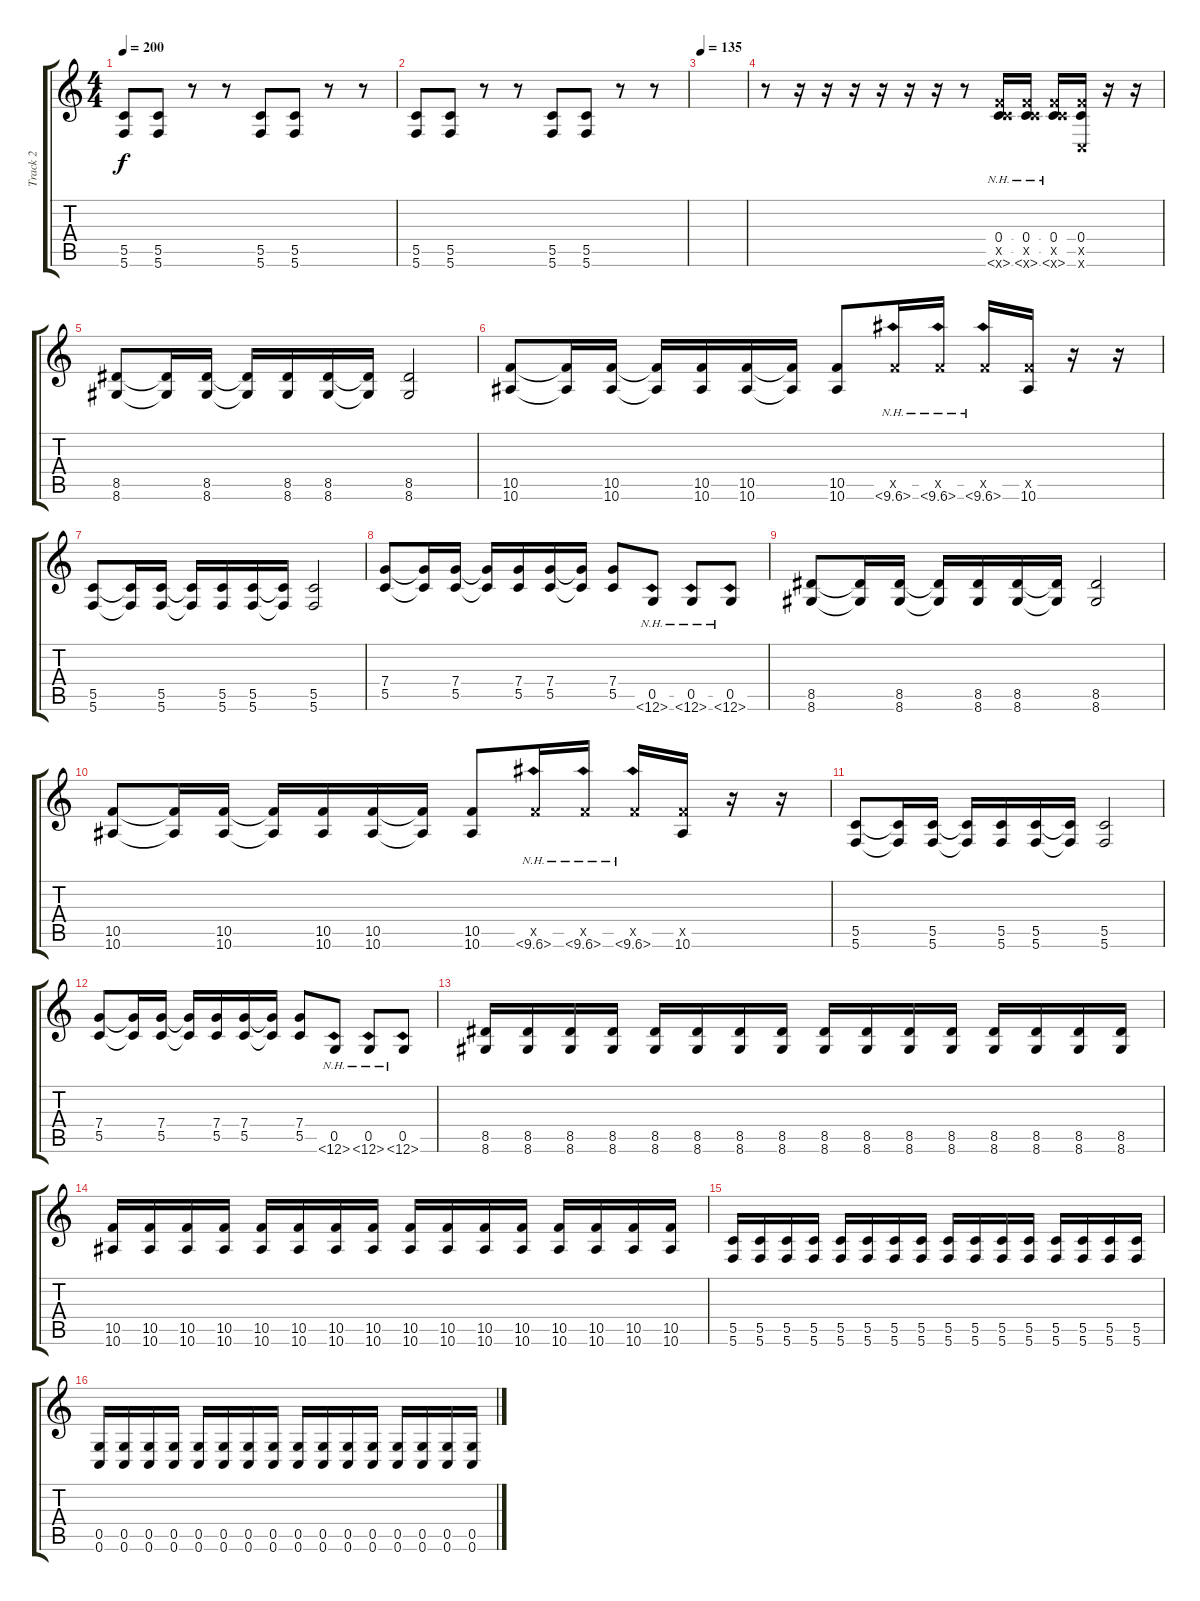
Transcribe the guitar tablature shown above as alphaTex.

\track ("Track 2" "Track 2") {instrument distortionguitar bank 255}
\staff {score tabs}
\tuning (D4 A3 F3 C3 G2 C2) {hide}
\ts (4 4)
\tempo 200
\clef g2
\ks c
(5.5 5.6).8{dy f} (5.5 5.6).8 r.8 r.8 (5.5 5.6).8 (5.5 5.6).8 r.8 r.8 |
(5.5 5.6).8 (5.5 5.6).8 r.8 r.8 (5.5 5.6).8 (5.5 5.6).8 r.8 r.8 |
\tempo 135
|
r.8 r.16 r.16 r.16 r.16 r.16 r.16 r.8 (0.4 10.5{x} 0.6{nh x}).16 (0.4 10.5{x} 0.6{nh x}).16 (0.4 10.5{x} 0.6{nh x}).16 (0.4 10.5{x} 0.6{x}).16 r.16 r.16 |
(8.5 8.6).8 (8.5{t} 8.6{t}).16 (8.5 8.6).16 (8.5{t} 8.6{t}).16 (8.5 8.6).16 (8.5 8.6).16 (8.5{t} 8.6{t}).16 (8.5 8.6).2 |
(10.5 10.6).8 (10.5{t} 10.6{t}).16 (10.5 10.6).16 (10.5{t} 10.6{t}).16 (10.5 10.6).16 (10.5 10.6).16 (10.5{t} 10.6{t}).16 (10.5 10.6).8 (10.5{x} 10.6{nh}).16 (10.5{x} 10.6{nh}).16 (10.5{x} 10.6{nh}).16 (10.5{x} 10.6).16 r.16 r.16 |
(5.5 5.6).8 (5.5{t} 5.6{t}).16 (5.5 5.6).16 (5.5{t} 5.6{t}).16 (5.5 5.6).16 (5.5 5.6).16 (5.5{t} 5.6{t}).16 (5.5 5.6).2 |
(7.4 5.5).8 (7.4{t} 5.5{t}).16 (7.4 5.5).16 (7.4{t} 5.5{t}).16 (7.4 5.5).16 (7.4 5.5).16 (7.4{t} 5.5{t}).16 (7.4 5.5).8 (0.5 0.6{nh}).8 (0.5 0.6{nh}).8 (0.5 0.6{nh}).8 |
(8.5 8.6).8 (8.5{t} 8.6{t}).16 (8.5 8.6).16 (8.5{t} 8.6{t}).16 (8.5 8.6).16 (8.5 8.6).16 (8.5{t} 8.6{t}).16 (8.5 8.6).2 |
(10.5 10.6).8 (10.5{t} 10.6{t}).16 (10.5 10.6).16 (10.5{t} 10.6{t}).16 (10.5 10.6).16 (10.5 10.6).16 (10.5{t} 10.6{t}).16 (10.5 10.6).8 (10.5{x} 10.6{nh}).16 (10.5{x} 10.6{nh}).16 (10.5{x} 10.6{nh}).16 (10.5{x} 10.6).16 r.16 r.16 |
(5.5 5.6).8 (5.5{t} 5.6{t}).16 (5.5 5.6).16 (5.5{t} 5.6{t}).16 (5.5 5.6).16 (5.5 5.6).16 (5.5{t} 5.6{t}).16 (5.5 5.6).2 |
(7.4 5.5).8 (7.4{t} 5.5{t}).16 (7.4 5.5).16 (7.4{t} 5.5{t}).16 (7.4 5.5).16 (7.4 5.5).16 (7.4{t} 5.5{t}).16 (7.4 5.5).8 (0.5 0.6{nh}).8 (0.5 0.6{nh}).8 (0.5 0.6{nh}).8 |
(8.5 8.6).16 (8.5 8.6).16 (8.5 8.6).16 (8.5 8.6).16 (8.5 8.6).16 (8.5 8.6).16 (8.5 8.6).16 (8.5 8.6).16 (8.5 8.6).16 (8.5 8.6).16 (8.5 8.6).16 (8.5 8.6).16 (8.5 8.6).16 (8.5 8.6).16 (8.5 8.6).16 (8.5 8.6).16 |
(10.5 10.6).16 (10.5 10.6).16 (10.5 10.6).16 (10.5 10.6).16 (10.5 10.6).16 (10.5 10.6).16 (10.5 10.6).16 (10.5 10.6).16 (10.5 10.6).16 (10.5 10.6).16 (10.5 10.6).16 (10.5 10.6).16 (10.5 10.6).16 (10.5 10.6).16 (10.5 10.6).16 (10.5 10.6).16 |
(5.5 5.6).16 (5.5 5.6).16 (5.5 5.6).16 (5.5 5.6).16 (5.5 5.6).16 (5.5 5.6).16 (5.5 5.6).16 (5.5 5.6).16 (5.5 5.6).16 (5.5 5.6).16 (5.5 5.6).16 (5.5 5.6).16 (5.5 5.6).16 (5.5 5.6).16 (5.5 5.6).16 (5.5 5.6).16 |
(0.5 0.6).16 (0.5 0.6).16 (0.5 0.6).16 (0.5 0.6).16 (0.5 0.6).16 (0.5 0.6).16 (0.5 0.6).16 (0.5 0.6).16 (0.5 0.6).16 (0.5 0.6).16 (0.5 0.6).16 (0.5 0.6).16 (0.5 0.6).16 (0.5 0.6).16 (0.5 0.6).16 (0.5 0.6).16
